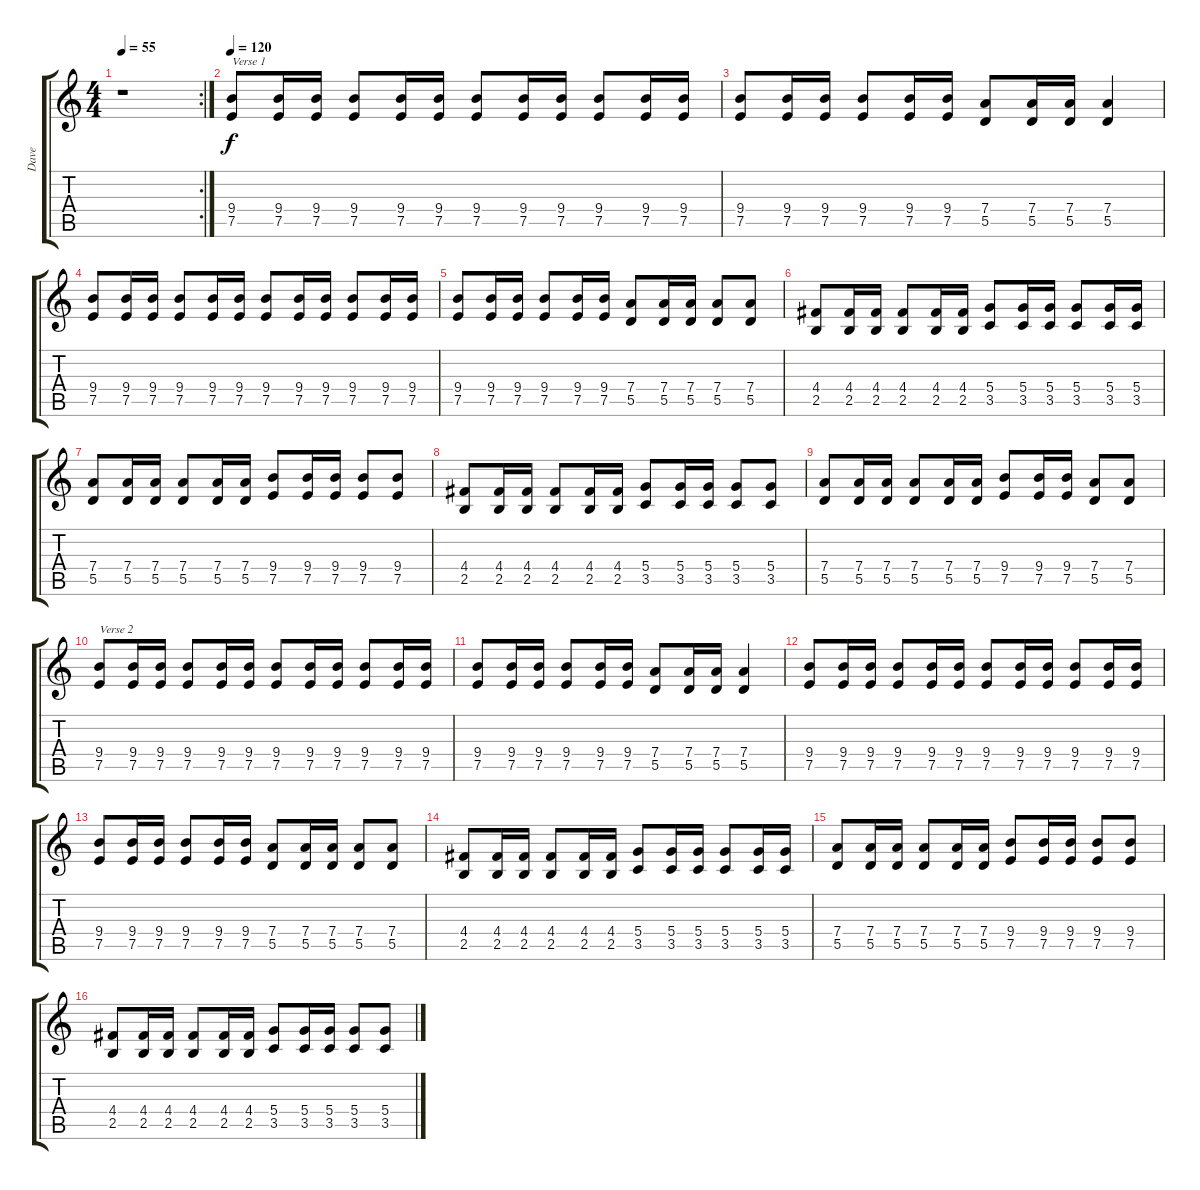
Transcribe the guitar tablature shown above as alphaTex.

\track ("Dave " "Dave ") {instrument distortionguitar}
\staff {score tabs}
\tuning (E4 B3 G3 D3 A2 E2) {hide}
\rc 2
\ts (4 4)
\tempo 55
\clef g2
\ks c
r.1{dy f} |
\tempo 120
(9.4 7.5).8{txt "Verse 1"} (9.4 7.5).16 (9.4 7.5).16 (9.4 7.5).8 (9.4 7.5).16 (9.4 7.5).16 (9.4 7.5).8 (9.4 7.5).16 (9.4 7.5).16 (9.4 7.5).8 (9.4 7.5).16 (9.4 7.5).16 |
(9.4 7.5).8 (9.4 7.5).16 (9.4 7.5).16 (9.4 7.5).8 (9.4 7.5).16 (9.4 7.5).16 (7.4 5.5).8 (7.4 5.5).16 (7.4 5.5).16 (7.4 5.5).4 |
(9.4 7.5).8 (9.4 7.5).16 (9.4 7.5).16 (9.4 7.5).8 (9.4 7.5).16 (9.4 7.5).16 (9.4 7.5).8 (9.4 7.5).16 (9.4 7.5).16 (9.4 7.5).8 (9.4 7.5).16 (9.4 7.5).16 |
(9.4 7.5).8 (9.4 7.5).16 (9.4 7.5).16 (9.4 7.5).8 (9.4 7.5).16 (9.4 7.5).16 (7.4 5.5).8 (7.4 5.5).16 (7.4 5.5).16 (7.4 5.5).8 (7.4 5.5).8 |
(4.4 2.5).8 (4.4 2.5).16 (4.4 2.5).16 (4.4 2.5).8 (4.4 2.5).16 (4.4 2.5).16 (5.4 3.5).8 (5.4 3.5).16 (5.4 3.5).16 (5.4 3.5).8 (5.4 3.5).16 (5.4 3.5).16 |
(7.4 5.5).8 (7.4 5.5).16 (7.4 5.5).16 (7.4 5.5).8 (7.4 5.5).16 (7.4 5.5).16 (9.4 7.5).8 (9.4 7.5).16 (9.4 7.5).16 (9.4 7.5).8 (9.4 7.5).8 |
(4.4 2.5).8 (4.4 2.5).16 (4.4 2.5).16 (4.4 2.5).8 (4.4 2.5).16 (4.4 2.5).16 (5.4 3.5).8 (5.4 3.5).16 (5.4 3.5).16 (5.4 3.5).8 (5.4 3.5).8 |
(7.4 5.5).8 (7.4 5.5).16 (7.4 5.5).16 (7.4 5.5).8 (7.4 5.5).16 (7.4 5.5).16 (9.4 7.5).8 (9.4 7.5).16 (9.4 7.5).16 (7.4 5.5).8 (7.4 5.5).8 |
(9.4 7.5).8{txt "Verse 2"} (9.4 7.5).16 (9.4 7.5).16 (9.4 7.5).8 (9.4 7.5).16 (9.4 7.5).16 (9.4 7.5).8 (9.4 7.5).16 (9.4 7.5).16 (9.4 7.5).8 (9.4 7.5).16 (9.4 7.5).16 |
(9.4 7.5).8 (9.4 7.5).16 (9.4 7.5).16 (9.4 7.5).8 (9.4 7.5).16 (9.4 7.5).16 (7.4 5.5).8 (7.4 5.5).16 (7.4 5.5).16 (7.4 5.5).4 |
(9.4 7.5).8 (9.4 7.5).16 (9.4 7.5).16 (9.4 7.5).8 (9.4 7.5).16 (9.4 7.5).16 (9.4 7.5).8 (9.4 7.5).16 (9.4 7.5).16 (9.4 7.5).8 (9.4 7.5).16 (9.4 7.5).16 |
(9.4 7.5).8 (9.4 7.5).16 (9.4 7.5).16 (9.4 7.5).8 (9.4 7.5).16 (9.4 7.5).16 (7.4 5.5).8 (7.4 5.5).16 (7.4 5.5).16 (7.4 5.5).8 (7.4 5.5).8 |
(4.4 2.5).8 (4.4 2.5).16 (4.4 2.5).16 (4.4 2.5).8 (4.4 2.5).16 (4.4 2.5).16 (5.4 3.5).8 (5.4 3.5).16 (5.4 3.5).16 (5.4 3.5).8 (5.4 3.5).16 (5.4 3.5).16 |
(7.4 5.5).8 (7.4 5.5).16 (7.4 5.5).16 (7.4 5.5).8 (7.4 5.5).16 (7.4 5.5).16 (9.4 7.5).8 (9.4 7.5).16 (9.4 7.5).16 (9.4 7.5).8 (9.4 7.5).8 |
(4.4 2.5).8 (4.4 2.5).16 (4.4 2.5).16 (4.4 2.5).8 (4.4 2.5).16 (4.4 2.5).16 (5.4 3.5).8 (5.4 3.5).16 (5.4 3.5).16 (5.4 3.5).8 (5.4 3.5).8
